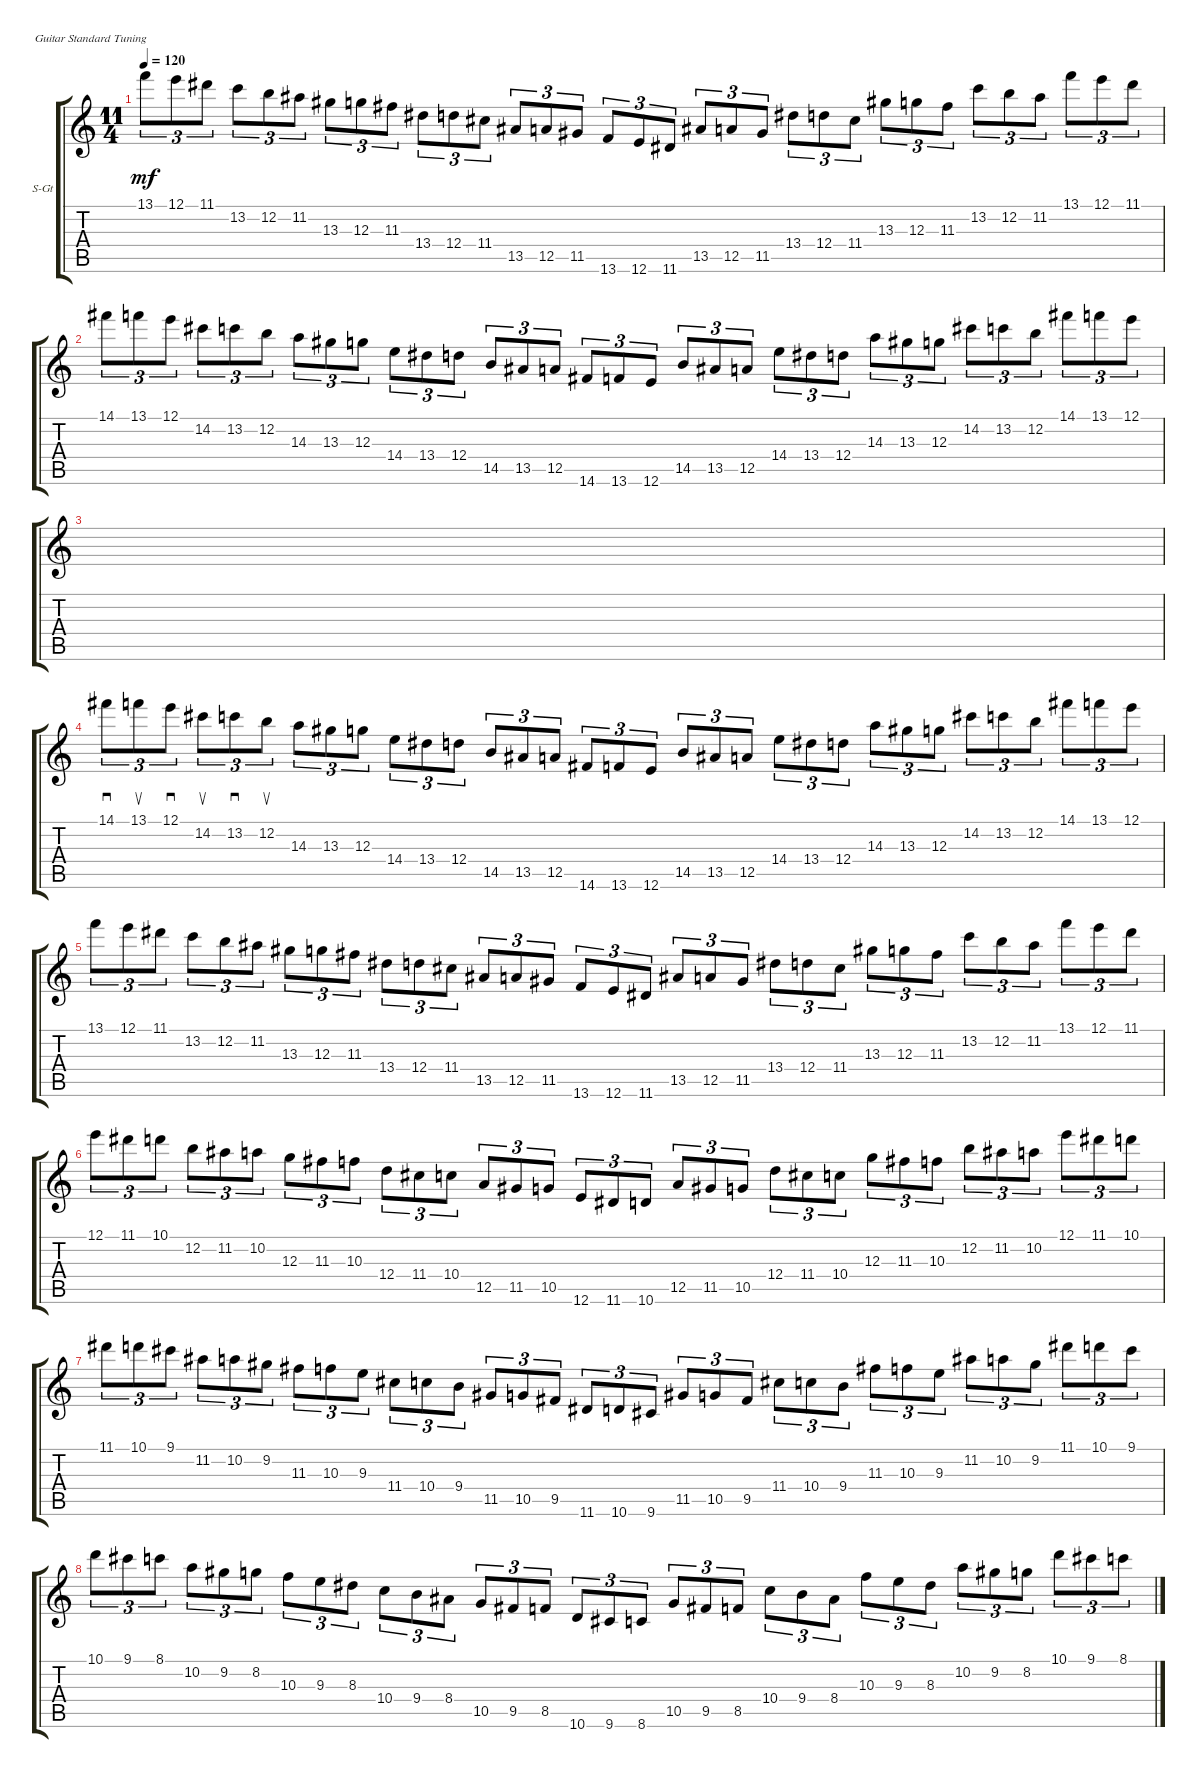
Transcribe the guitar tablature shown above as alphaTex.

\defaultSystemsLayout 4
\bracketExtendMode groupsimilarinstruments
\firstSystemTrackNameOrientation horizontal
\otherSystemsTrackNameOrientation horizontal
\track ("Steel Guitar" "S-Gt") {instrument acousticguitarsteel}
\staff {score tabs}
\tuning (E4 B3 G3 D3 A2 E2)
\ts (11 4)
\tempo 120
\clef g2
\ks c
13.1.8{tu (3 2) dy mf} 12.1.8{tu (3 2)} 11.1.8{tu (3 2)} 13.2.8{tu (3 2)} 12.2.8{tu (3 2)} 11.2.8{tu (3 2)} 13.3.8{tu (3 2)} 12.3.8{tu (3 2)} 11.3.8{tu (3 2)} 13.4.8{tu (3 2)} 12.4.8{tu (3 2)} 11.4.8{tu (3 2)} 13.5.8{tu (3 2)} 12.5.8{tu (3 2)} 11.5.8{tu (3 2)} 13.6.8{tu (3 2)} 12.6.8{tu (3 2)} 11.6.8{tu (3 2)} 13.5.8{tu (3 2)} 12.5.8{tu (3 2)} 11.5.8{tu (3 2)} 13.4.8{tu (3 2)} 12.4.8{tu (3 2)} 11.4.8{tu (3 2)} 13.3.8{tu (3 2)} 12.3.8{tu (3 2)} 11.3.8{tu (3 2)} 13.2.8{tu (3 2)} 12.2.8{tu (3 2)} 11.2.8{tu (3 2)} 13.1.8{tu (3 2)} 12.1.8{tu (3 2)} 11.1.8{tu (3 2)} |
14.1.8{tu (3 2)} 13.1.8{tu (3 2)} 12.1.8{tu (3 2)} 14.2.8{tu (3 2)} 13.2.8{tu (3 2)} 12.2.8{tu (3 2)} 14.3.8{tu (3 2)} 13.3.8{tu (3 2)} 12.3.8{tu (3 2)} 14.4.8{tu (3 2)} 13.4.8{tu (3 2)} 12.4.8{tu (3 2)} 14.5.8{tu (3 2)} 13.5.8{tu (3 2)} 12.5.8{tu (3 2)} 14.6.8{tu (3 2)} 13.6.8{tu (3 2)} 12.6.8{tu (3 2)} 14.5.8{tu (3 2)} 13.5.8{tu (3 2)} 12.5.8{tu (3 2)} 14.4.8{tu (3 2)} 13.4.8{tu (3 2)} 12.4.8{tu (3 2)} 14.3.8{tu (3 2)} 13.3.8{tu (3 2)} 12.3.8{tu (3 2)} 14.2.8{tu (3 2)} 13.2.8{tu (3 2)} 12.2.8{tu (3 2)} 14.1.8{tu (3 2)} 13.1.8{tu (3 2)} 12.1.8{tu (3 2)} |
|
14.1.8{sd tu (3 2)} 13.1.8{su tu (3 2)} 12.1.8{sd tu (3 2)} 14.2.8{su tu (3 2)} 13.2.8{sd tu (3 2)} 12.2.8{su tu (3 2)} 14.3.8{tu (3 2)} 13.3.8{tu (3 2)} 12.3.8{tu (3 2)} 14.4.8{tu (3 2)} 13.4.8{tu (3 2)} 12.4.8{tu (3 2)} 14.5.8{tu (3 2)} 13.5.8{tu (3 2)} 12.5.8{tu (3 2)} 14.6.8{tu (3 2)} 13.6.8{tu (3 2)} 12.6.8{tu (3 2)} 14.5.8{tu (3 2)} 13.5.8{tu (3 2)} 12.5.8{tu (3 2)} 14.4.8{tu (3 2)} 13.4.8{tu (3 2)} 12.4.8{tu (3 2)} 14.3.8{tu (3 2)} 13.3.8{tu (3 2)} 12.3.8{tu (3 2)} 14.2.8{tu (3 2)} 13.2.8{tu (3 2)} 12.2.8{tu (3 2)} 14.1.8{tu (3 2)} 13.1.8{tu (3 2)} 12.1.8{tu (3 2)} |
13.1.8{tu (3 2)} 12.1.8{tu (3 2)} 11.1.8{tu (3 2)} 13.2.8{tu (3 2)} 12.2.8{tu (3 2)} 11.2.8{tu (3 2)} 13.3.8{tu (3 2)} 12.3.8{tu (3 2)} 11.3.8{tu (3 2)} 13.4.8{tu (3 2)} 12.4.8{tu (3 2)} 11.4.8{tu (3 2)} 13.5.8{tu (3 2)} 12.5.8{tu (3 2)} 11.5.8{tu (3 2)} 13.6.8{tu (3 2)} 12.6.8{tu (3 2)} 11.6.8{tu (3 2)} 13.5.8{tu (3 2)} 12.5.8{tu (3 2)} 11.5.8{tu (3 2)} 13.4.8{tu (3 2)} 12.4.8{tu (3 2)} 11.4.8{tu (3 2)} 13.3.8{tu (3 2)} 12.3.8{tu (3 2)} 11.3.8{tu (3 2)} 13.2.8{tu (3 2)} 12.2.8{tu (3 2)} 11.2.8{tu (3 2)} 13.1.8{tu (3 2)} 12.1.8{tu (3 2)} 11.1.8{tu (3 2)} |
12.1.8{tu (3 2)} 11.1.8{tu (3 2)} 10.1.8{tu (3 2)} 12.2.8{tu (3 2)} 11.2.8{tu (3 2)} 10.2.8{tu (3 2)} 12.3.8{tu (3 2)} 11.3.8{tu (3 2)} 10.3.8{tu (3 2)} 12.4.8{tu (3 2)} 11.4.8{tu (3 2)} 10.4.8{tu (3 2)} 12.5.8{tu (3 2)} 11.5.8{tu (3 2)} 10.5.8{tu (3 2)} 12.6.8{tu (3 2)} 11.6.8{tu (3 2)} 10.6.8{tu (3 2)} 12.5.8{tu (3 2)} 11.5.8{tu (3 2)} 10.5.8{tu (3 2)} 12.4.8{tu (3 2)} 11.4.8{tu (3 2)} 10.4.8{tu (3 2)} 12.3.8{tu (3 2)} 11.3.8{tu (3 2)} 10.3.8{tu (3 2)} 12.2.8{tu (3 2)} 11.2.8{tu (3 2)} 10.2.8{tu (3 2)} 12.1.8{tu (3 2)} 11.1.8{tu (3 2)} 10.1.8{tu (3 2)} |
11.1.8{tu (3 2)} 10.1.8{tu (3 2)} 9.1.8{tu (3 2)} 11.2.8{tu (3 2)} 10.2.8{tu (3 2)} 9.2.8{tu (3 2)} 11.3.8{tu (3 2)} 10.3.8{tu (3 2)} 9.3.8{tu (3 2)} 11.4.8{tu (3 2)} 10.4.8{tu (3 2)} 9.4.8{tu (3 2)} 11.5.8{tu (3 2)} 10.5.8{tu (3 2)} 9.5.8{tu (3 2)} 11.6.8{tu (3 2)} 10.6.8{tu (3 2)} 9.6.8{tu (3 2)} 11.5.8{tu (3 2)} 10.5.8{tu (3 2)} 9.5.8{tu (3 2)} 11.4.8{tu (3 2)} 10.4.8{tu (3 2)} 9.4.8{tu (3 2)} 11.3.8{tu (3 2)} 10.3.8{tu (3 2)} 9.3.8{tu (3 2)} 11.2.8{tu (3 2)} 10.2.8{tu (3 2)} 9.2.8{tu (3 2)} 11.1.8{tu (3 2)} 10.1.8{tu (3 2)} 9.1.8{tu (3 2)} |
10.1.8{tu (3 2)} 9.1.8{tu (3 2)} 8.1.8{tu (3 2)} 10.2.8{tu (3 2)} 9.2.8{tu (3 2)} 8.2.8{tu (3 2)} 10.3.8{tu (3 2)} 9.3.8{tu (3 2)} 8.3.8{tu (3 2)} 10.4.8{tu (3 2)} 9.4.8{tu (3 2)} 8.4.8{tu (3 2)} 10.5.8{tu (3 2)} 9.5.8{tu (3 2)} 8.5.8{tu (3 2)} 10.6.8{tu (3 2)} 9.6.8{tu (3 2)} 8.6.8{tu (3 2)} 10.5.8{tu (3 2)} 9.5.8{tu (3 2)} 8.5.8{tu (3 2)} 10.4.8{tu (3 2)} 9.4.8{tu (3 2)} 8.4.8{tu (3 2)} 10.3.8{tu (3 2)} 9.3.8{tu (3 2)} 8.3.8{tu (3 2)} 10.2.8{tu (3 2)} 9.2.8{tu (3 2)} 8.2.8{tu (3 2)} 10.1.8{tu (3 2)} 9.1.8{tu (3 2)} 8.1.8{tu (3 2)}
